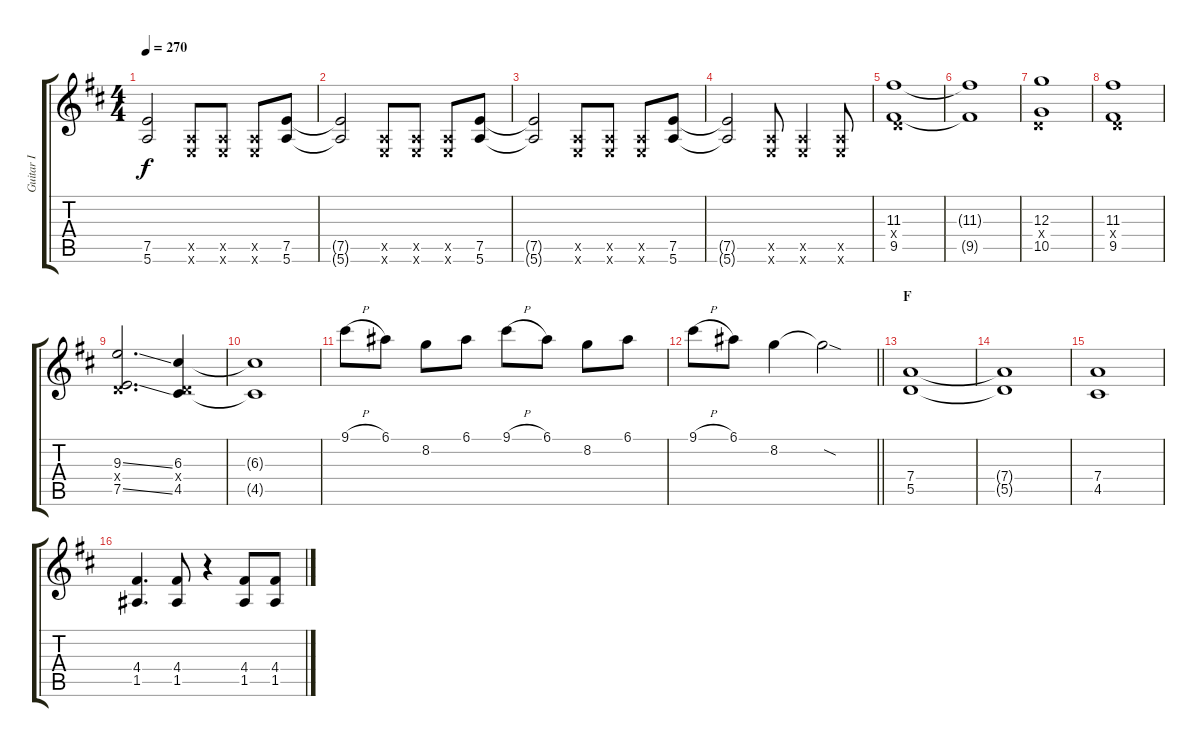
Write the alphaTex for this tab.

\track ("Guitar I" "Guitar I") {instrument overdrivenguitar}
\staff {score tabs}
\tuning (E4 B3 G3 D3 A2 E2) {hide}
\ts (4 4)
\tempo 270
\clef g2
\ks d
(7.5 5.6).2{dy f} (0.5{x} 0.6{x}).8 (0.5{x} 0.6{x}).8 (0.5{x} 0.6{x}).8 (7.5 5.6).8 |
(7.5{t} 5.6{t}).2 (0.5{x} 0.6{x}).8 (0.5{x} 0.6{x}).8 (0.5{x} 0.6{x}).8 (7.5 5.6).8 |
(7.5{t} 5.6{t}).2 (0.5{x} 0.6{x}).8 (0.5{x} 0.6{x}).8 (0.5{x} 0.6{x}).8 (7.5 5.6).8 |
(7.5{t} 5.6{t}).2 (0.5{x} 0.6{x}).8 (0.5{x} 0.6{x}).4 (0.5{x} 0.6{x}).8 |
(11.3 0.4{x} 9.5).1 |
(11.3{t} 9.5{t}).1 |
(12.3 0.4{x} 10.5).1 |
(11.3 0.4{x} 9.5).1 |
(9.3{ss} 0.4{x} 7.5{ss}).2{d} (6.3 0.4{x} 4.5).4 |
(6.3{t} 4.5{t}).1 |
9.1{h}.8 6.1.8 8.2.8 6.1.8 9.1{h}.8 6.1.8 8.2.8 6.1.8 |
\barLineRight lightlight
9.1{h}.8 6.1.8 8.2.4 8.2{sod t}.2 |
\section ("" "F")
(7.4 5.5).1 |
(7.4{t} 5.5{t}).1 |
(7.4 4.5).1 |
(4.4 1.5).4{d} (4.4 1.5).8 r.4 (4.4 1.5).8 (4.4 1.5).8
